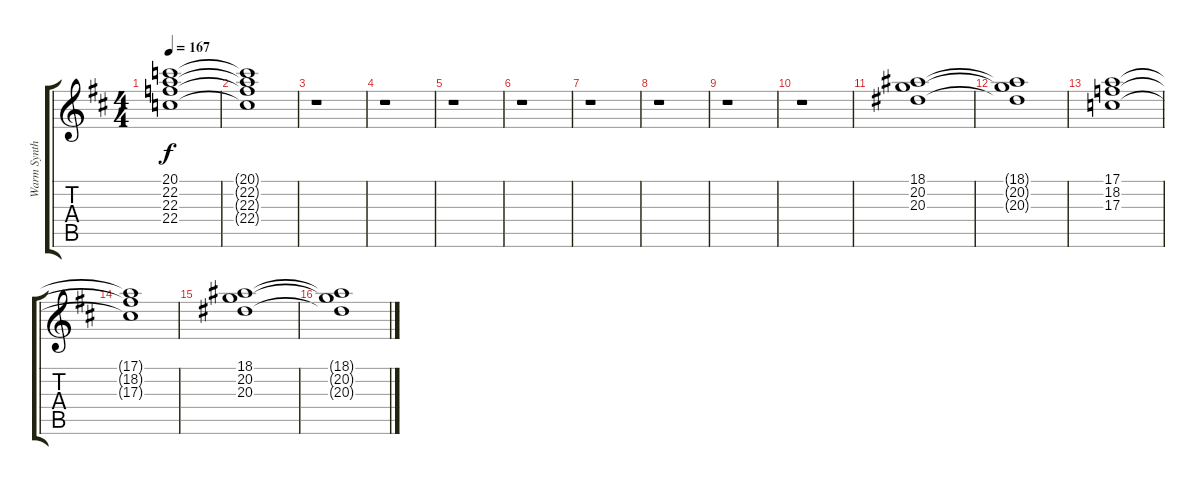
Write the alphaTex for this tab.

\track ("Warm Synth" "Warm Synth") {instrument pad2warm}
\staff {score tabs}
\tuning (E4 B3 G3 D3 A2 D2) {hide}
\ts (4 4)
\tempo 167
\clef g2
\ks d
(20.1 22.2 22.3 22.4).1{dy f} |
(20.1{t} 22.2{t} 22.3{t} 22.4{t}).1 |
r.1 |
r.1 |
r.1 |
r.1 |
r.1 |
r.1 |
r.1 |
r.1 |
(18.1 20.2 20.3).1 |
(18.1{t} 20.2{t} 20.3{t}).1 |
(17.1 18.2 17.3).1 |
(17.1{t} 18.2{t} 17.3{t}).1 |
(18.1 20.2 20.3).1 |
(18.1{t} 20.2{t} 20.3{t}).1
